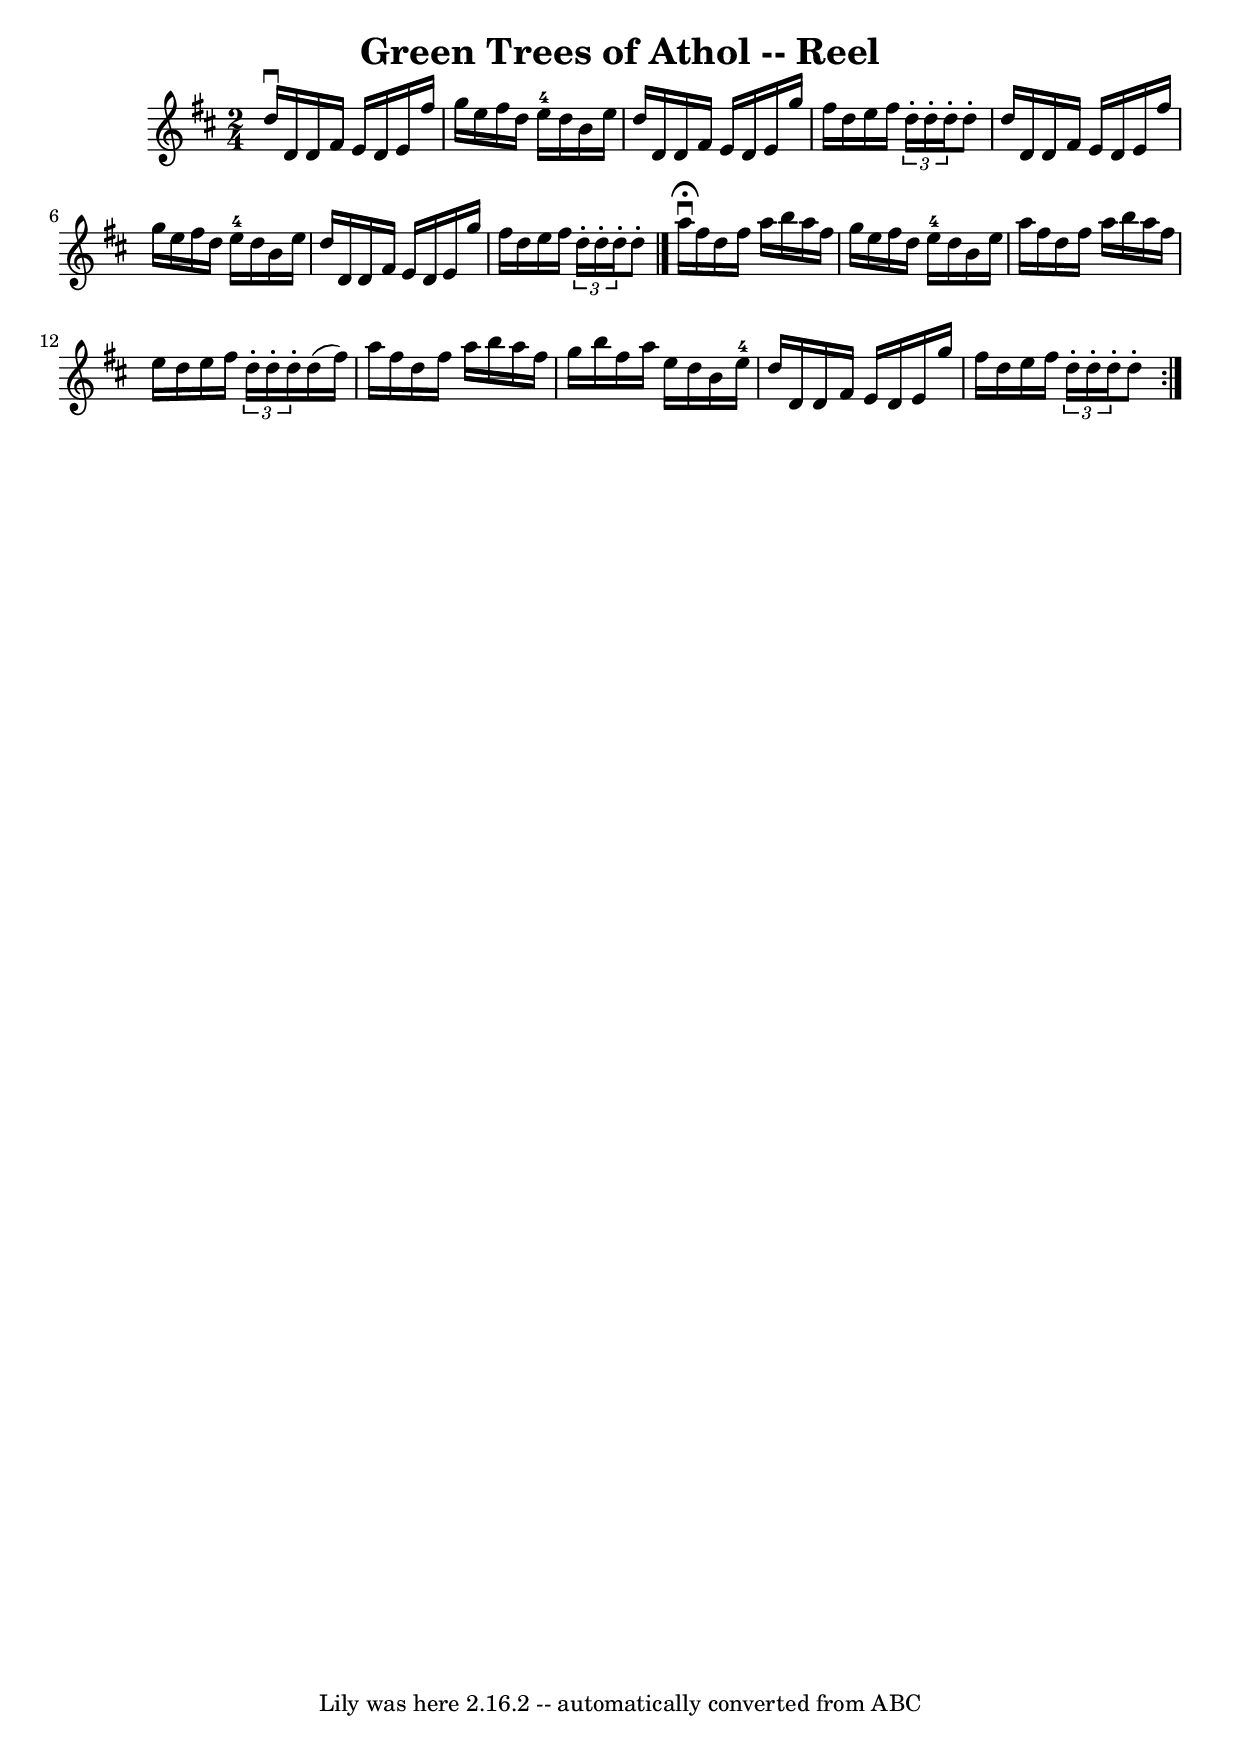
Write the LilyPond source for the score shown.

\version "2.16.2"
\include "Mammoth.ily"
\header {
  %% book = "Ryan's Mammoth Collection"
  crossRefNumber = "1"
  footnotes = "\\\\245"
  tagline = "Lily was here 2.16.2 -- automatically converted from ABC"
  title = "Green Trees of Athol -- Reel"

}
voicedefault =  {


  \time 2/4 
  \key d \major
 d''16^\downbow d'16 d'16 fis'16 e'16    
  d'16 e'16 fis''16    |
  g''16 e''16 fis''16 d''16      
  e''16-4 d''16 b'16 e''16    |
  d''16 d'16 d'16    
  fis'16 e'16 d'16 e'16 g''16    |
  fis''16 d''16 e''16 
  fis''16    \times 2/3 { d''16 -. d''16 -. d''16 -. 
			} d''8 -.   
  |
  d''16 d'16 d'16 fis'16 e'16 d'16 e'16 fis''16 
  |
  g''16 e''16 fis''16 d''16 e''16-4 d''16    
  b'16 e''16    |
  d''16 d'16 d'16 fis'16 e'16 d'16    
  e'16 g''16    |
  fis''16 d''16 e''16 fis''16    
  \times 2/3 { d''16 -. d''16 -. d''16 -. 
	     } d''8 -.     \bar "|."     

  \repeat volta 2 {
    a''16^\fermata^\downbow fis''16 d''16 fis''16    
    a''16 b''16 a''16 fis''16    |
    g''16 e''16 fis''16    
    d''16 e''16-4 d''16 b'16 e''16    |
    a''16 fis''16   
    d''16 fis''16 a''16 b''16 a''16 fis''16    |
    e''16    
    d''16 e''16 fis''16    \times 2/3 { d''16 -. d''16 -. d''16 -. 
				      }   
    d''16 (fis''16)   |
    a''16 fis''16 d''16 fis''16    
    a''16 b''16 a''16 fis''16    |
    g''16 b''16 fis''16    
    a''16 e''16 d''16 b'16 e''16-4   |
    d''16 d'16    
    d'16 fis'16 e'16 d'16 e'16 g''16    |
    fis''16 d''16  
    e''16 fis''16    \times 2/3 { d''16 -. d''16 -. d''16 -. 
				} d''8 -. 
    
  }   

}

\score{
  <<

    \context Staff="default"
    {
      \voicedefault 
      
    }

  >>
  \layout {
    
  }
  \midi {
  }

}
